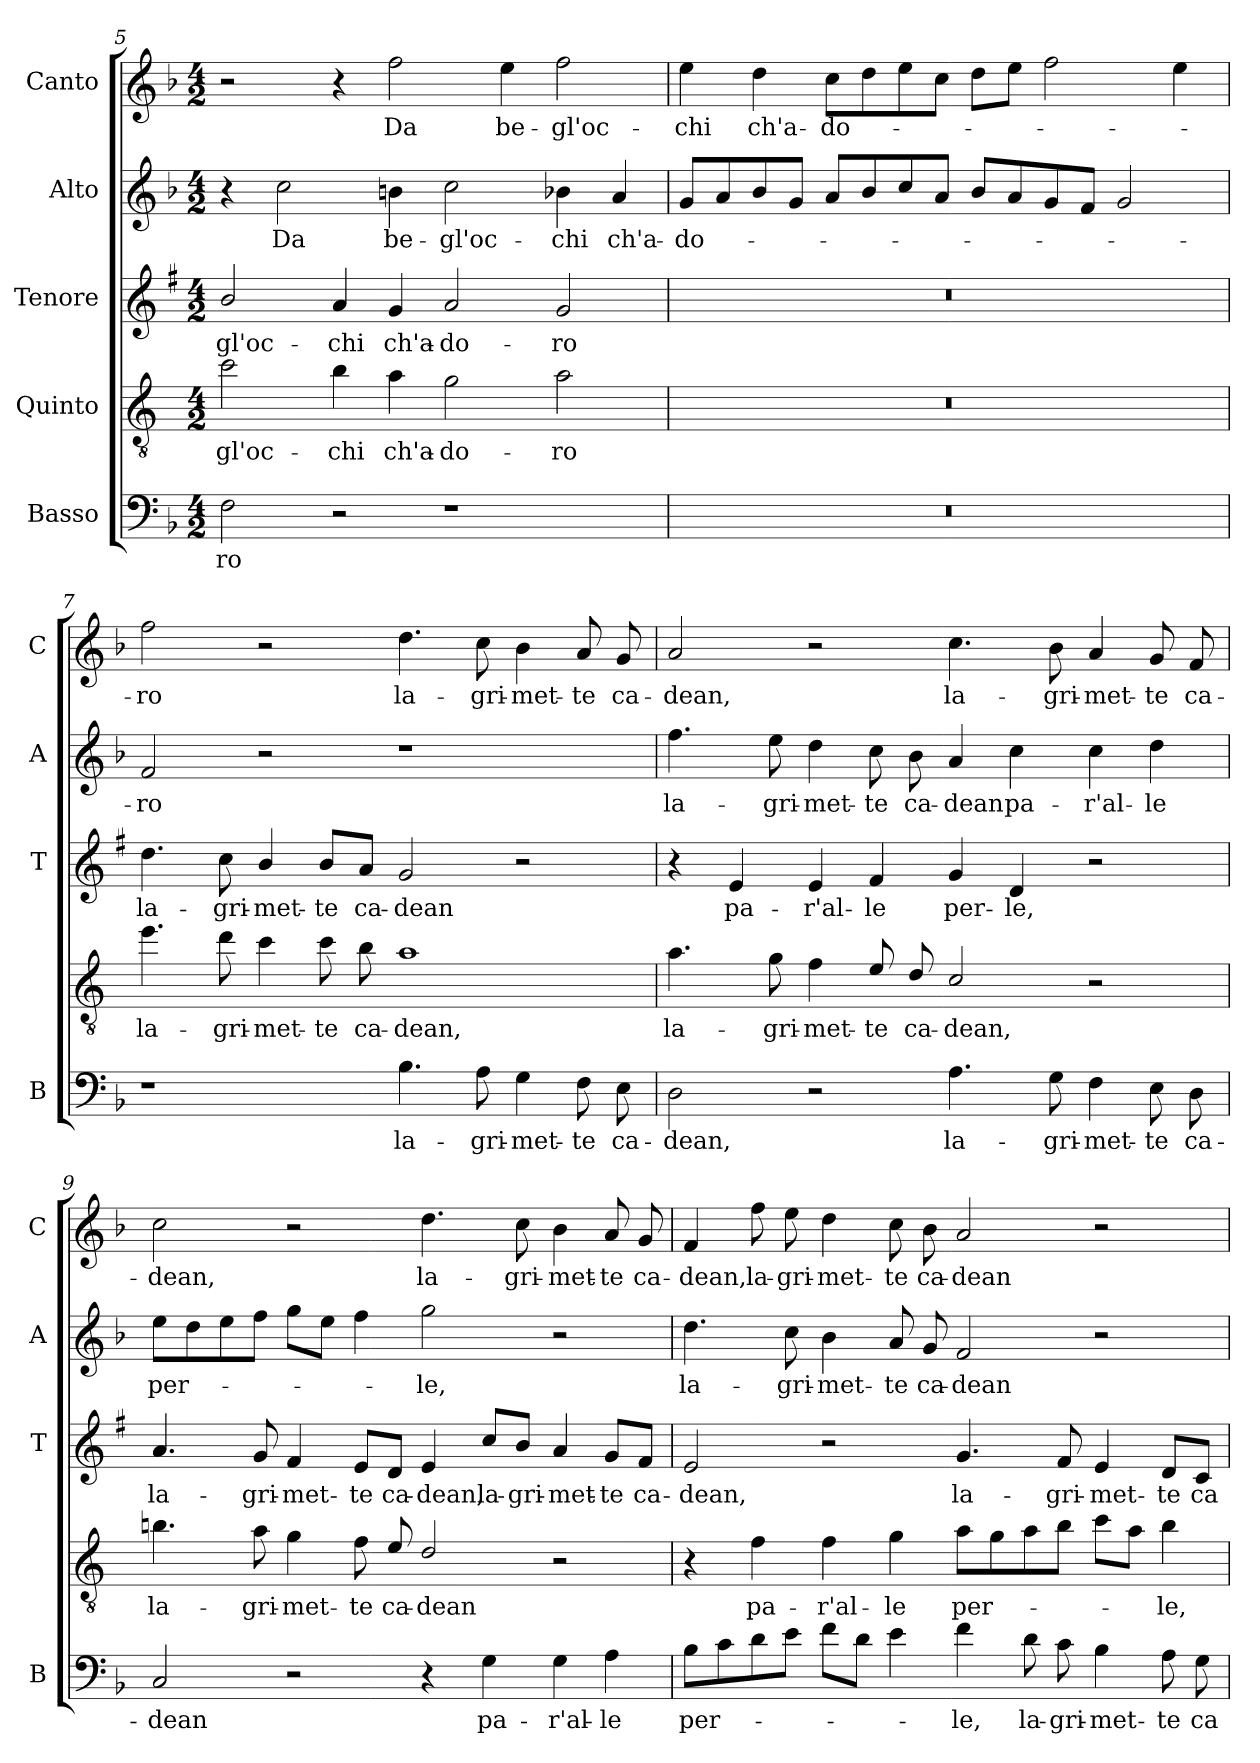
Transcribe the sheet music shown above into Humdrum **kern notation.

**kern	**text	**kern	**text	**kern	**text	**kern	**text	**kern	**text
*part5	*part5	*part4	*part4	*part3	*part3	*part2	*part2	*part1	*part1
*staff5	*staff5	*staff4	*staff4	*staff3	*staff3	*staff2	*staff2	*staff1	*staff1
*I"Basso	*	*I"Quinto	*	*I"Tenore	*	*I"Alto	*	*I"Canto	*
*I'B	*	*	*	*I'T	*	*I'A	*	*I'C	*
*clefF4	*	*clefGv2	*	*clefG2	*	*clefG2	*	*clefG2	*
*	*	*ITrd4c7	*	*ITrd1c2	*	*	*	*	*
*k[b-]	*	*k[b-]	*	*k[b-]	*	*k[b-]	*	*k[b-]	*
*F:	*	*F:	*	*F:	*	*F:	*	*F:	*
*M4/2	*	*M4/2	*	*M4/2	*	*M4/2	*	*M4/2	*
=5	=5	=5	=5	=5	=5	=5	=5	=5	=5
!	!LO:LY:b	!	!LO:LY:b	!	!LO:LY:b	!	!	!	!
2F\	-ro	2f\	-gl'oc-	2a/	-gl'oc-	4r	.	2r	.
!	!	!	!	!	!	!	!LO:LY:b	!	!
.	.	.	.	.	.	2cc\	Da	.	.
!	!	!	!LO:LY:b	!	!LO:LY:b	!	!	!	!
2r	.	4e\	-chi	4g/	-chi	.	.	4r	.
!	!	!	!LO:LY:b	!	!LO:LY:b	!	!LO:LY:b	!	!LO:LY:b
.	.	4d\	ch'a-	4f/	ch'a-	4bn\	be-	2ff\	Da
!	!	!	!LO:LY:b	!	!LO:LY:b	!	!LO:LY:b	!	!
1r	.	2c\	-do-	2g/	-do-	2cc\	-gl'oc-	.	.
!	!	!	!	!	!	!	!	!	!LO:LY:b
.	.	.	.	.	.	.	.	4ee\	be-
!	!	!	!LO:LY:b	!	!LO:LY:b	!	!LO:LY:b	!	!LO:LY:b
.	.	2d\	-ro	2f/	-ro	4b-X\	-chi	2ff\	-gl'oc-
!	!	!	!	!	!	!	!LO:LY:b	!	!
.	.	.	.	.	.	4a/	ch'a-	.	.
=6	=6	=6	=6	=6	=6	=6	=6	=6	=6
!	!	!	!	!	!	!	!LO:LY:b	!	!LO:LY:b
0r	.	0r	.	0r	.	8g/L	-do-	4ee\	-chi
.	.	.	.	.	.	8a/	.	.	.
!	!	!	!	!	!	!	!	!	!LO:LY:b
.	.	.	.	.	.	8b-/	.	4dd\	ch'a-
.	.	.	.	.	.	8g/J	.	.	.
!	!	!	!	!	!	!	!	!	!LO:LY:b
.	.	.	.	.	.	8a/L	.	8cc\L	-do-
.	.	.	.	.	.	8b-/	.	8dd\	.
.	.	.	.	.	.	8cc/	.	8ee\	.
.	.	.	.	.	.	8a/J	.	8cc\J	.
.	.	.	.	.	.	8b-/L	.	8dd\L	.
.	.	.	.	.	.	8a/	.	8ee\J	.
.	.	.	.	.	.	8g/	.	2ff\	.
.	.	.	.	.	.	8f/J	.	.	.
.	.	.	.	.	.	2g/	.	.	.
.	.	.	.	.	.	.	.	4ee\	.
!!LO:LB:g=z
=7	=7	=7	=7	=7	=7	=7	=7	=7	=7
!	!	!	!LO:LY:b	!	!LO:LY:b	!	!LO:LY:b	!	!LO:LY:b
1r	.	4.a\	la-	4.cc\	la-	2f/	-ro	2ff\	-ro
!	!	!	!LO:LY:b	!	!LO:LY:b	!	!	!	!
.	.	8g\	-gri-	8b-\	-gri-	.	.	.	.
!	!	!	!LO:LY:b	!	!LO:LY:b	!	!	!	!
.	.	4f\	-met-	4a/	-met-	2r	.	2r	.
!	!	!	!LO:LY:b	!	!LO:LY:b	!	!	!	!
.	.	8f\	-te	8a/L	-te	.	.	.	.
!	!	!	!LO:LY:b	!	!LO:LY:b	!	!	!	!
.	.	8e\	ca-	8g/J	ca-	.	.	.	.
!	!LO:LY:b	!	!LO:LY:b	!	!LO:LY:b	!	!	!	!LO:LY:b
4.B-\	la-	1d	-dean,	2f/	-dean	1r	.	4.dd\	la-
!	!LO:LY:b	!	!	!	!	!	!	!	!LO:LY:b
8A\	-gri-	.	.	.	.	.	.	8cc\	-gri-
!	!LO:LY:b	!	!	!	!	!	!	!	!LO:LY:b
4G\	-met-	.	.	2r	.	.	.	4b-\	-met-
!	!LO:LY:b	!	!	!	!	!	!	!	!LO:LY:b
8F\	-te	.	.	.	.	.	.	8a/	-te
!	!LO:LY:b	!	!	!	!	!	!	!	!LO:LY:b
8E\	ca-	.	.	.	.	.	.	8g/	ca-
=8	=8	=8	=8	=8	=8	=8	=8	=8	=8
!	!LO:LY:b	!	!LO:LY:b	!	!	!	!LO:LY:b	!	!LO:LY:b
2D\	-dean,	4.d\	la-	4r	.	4.ff\	la-	2a/	-dean,
!	!	!	!	!	!LO:LY:b	!	!	!	!
.	.	.	.	4d/	pa-	.	.	.	.
!	!	!	!LO:LY:b	!	!	!	!LO:LY:b	!	!
.	.	8c\	-gri-	.	.	8ee\	-gri-	.	.
!	!	!	!LO:LY:b	!	!LO:LY:b	!	!LO:LY:b	!	!
2r	.	4B-\	-met-	4d/	-r'al-	4dd\	-met-	2r	.
!	!	!	!LO:LY:b	!	!LO:LY:b	!	!LO:LY:b	!	!
.	.	8A/	-te	4e/	-le	8cc\	-te	.	.
!	!	!	!LO:LY:b	!	!	!	!LO:LY:b	!	!
.	.	8G/	ca-	.	.	8b-\	ca-	.	.
!	!LO:LY:b	!	!LO:LY:b	!	!LO:LY:b	!	!LO:LY:b	!	!LO:LY:b
4.A\	la-	2F/	-dean,	4f/	per-	4a/	-dean	4.cc\	la-
!	!	!	!	!	!LO:LY:b	!	!LO:LY:b	!	!
.	.	.	.	4c/	-le,	4cc\	pa-	.	.
!	!LO:LY:b	!	!	!	!	!	!	!	!LO:LY:b
8G\	-gri-	.	.	.	.	.	.	8b-\	-gri-
!	!LO:LY:b	!	!	!	!	!	!LO:LY:b	!	!LO:LY:b
4F\	-met-	2r	.	2r	.	4cc\	-r'al-	4a/	-met-
!	!LO:LY:b	!	!	!	!	!	!LO:LY:b	!	!LO:LY:b
8E\	-te	.	.	.	.	4dd\	-le	8g/	-te
!	!LO:LY:b	!	!	!	!	!	!	!	!LO:LY:b
8D\	ca-	.	.	.	.	.	.	8f/	ca-
=9	=9	=9	=9	=9	=9	=9	=9	=9	=9
!	!LO:LY:b	!	!LO:LY:b	!	!LO:LY:b	!	!LO:LY:b	!	!LO:LY:b
2C/	-dean	4.eni\	la-	4.g/	la-	8ee\L	per-	2cc\	-dean,
.	.	.	.	.	.	8dd\	.	.	.
.	.	.	.	.	.	8ee\	.	.	.
!	!	!	!LO:LY:b	!	!LO:LY:b	!	!	!	!
.	.	8d\	-gri-	8f/	-gri-	8ff\J	.	.	.
!	!	!	!LO:LY:b	!	!LO:LY:b	!	!	!	!
2r	.	4c\	-met-	4e/	-met-	8gg\L	.	2r	.
.	.	.	.	.	.	8ee\J	.	.	.
!	!	!	!LO:LY:b	!	!LO:LY:b	!	!	!	!
.	.	8B-\	-te	8d/L	-te	4ff\	.	.	.
!	!	!	!LO:LY:b	!	!LO:LY:b	!	!	!	!
.	.	8A/	ca-	8c/J	ca-	.	.	.	.
!	!	!	!LO:LY:b	!	!LO:LY:b	!	!LO:LY:b	!	!LO:LY:b
4r	.	2G/	-dean	4d/	-dean,	2gg\	-le,	4.dd\	la-
!	!LO:LY:b	!	!	!	!LO:LY:b	!	!	!	!
4G\	pa-	.	.	8b-/L	la-	.	.	.	.
!	!	!	!	!	!LO:LY:b	!	!	!	!LO:LY:b
.	.	.	.	8a/J	-gri-	.	.	8cc\	-gri-
!	!LO:LY:b	!	!	!	!LO:LY:b	!	!	!	!LO:LY:b
4G\	-r'al-	2r	.	4g/	-met-	2r	.	4b-\	-met-
!	!LO:LY:b	!	!	!	!LO:LY:b	!	!	!	!LO:LY:b
4A\	-le	.	.	8f/L	-te	.	.	8a/	-te
!	!	!	!	!	!LO:LY:b	!	!	!	!LO:LY:b
.	.	.	.	8e/J	ca-	.	.	8g/	ca-
!!LO:PB:g=z
=10	=10	=10	=10	=10	=10	=10	=10	=10	=10
!	!LO:LY:b	!	!	!	!LO:LY:b	!	!LO:LY:b	!	!LO:LY:b
8B-\L	per-	4r	.	2d/	-dean,	4.dd\	la-	4f/	-dean,
8c\	.	.	.	.	.	.	.	.	.
!	!	!	!LO:LY:b	!	!	!	!	!	!LO:LY:b
8d\	.	4B-\	pa-	.	.	.	.	8ff\	la-
!	!	!	!	!	!	!	!LO:LY:b	!	!LO:LY:b
8e\J	.	.	.	.	.	8cc\	-gri-	8ee\	-gri-
!	!	!	!LO:LY:b	!	!	!	!LO:LY:b	!	!LO:LY:b
8f\L	.	4B-\	-r'al-	2r	.	4b-\	-met-	4dd\	-met-
8d\J	.	.	.	.	.	.	.	.	.
!	!	!	!LO:LY:b	!	!	!	!LO:LY:b	!	!LO:LY:b
4e\	.	4c\	-le	.	.	8a/	-te	8cc\	-te
!	!	!	!	!	!	!	!LO:LY:b	!	!LO:LY:b
.	.	.	.	.	.	8g/	ca-	8b-\	ca-
!	!LO:LY:b	!	!LO:LY:b	!	!LO:LY:b	!	!LO:LY:b	!	!LO:LY:b
4f\	-le,	8d\L	per-	4.f/	la-	2f/	-dean	2a/	-dean
.	.	8c\	.	.	.	.	.	.	.
!	!LO:LY:b	!	!	!	!	!	!	!	!
8d\	la-	8d\	.	.	.	.	.	.	.
!	!LO:LY:b	!	!	!	!LO:LY:b	!	!	!	!
8c\	-gri-	8e\J	.	8e/	-gri-	.	.	.	.
!	!LO:LY:b	!	!	!	!LO:LY:b	!	!	!	!
4B-\	-met-	8f\L	.	4d/	-met-	2r	.	2r	.
.	.	8d\J	.	.	.	.	.	.	.
!	!LO:LY:b	!	!LO:LY:b	!	!LO:LY:b	!	!	!	!
8A\	-te	4e\	-le,	8c/L	-te	.	.	.	.
!	!LO:LY:b	!	!	!	!LO:LY:b	!	!	!	!
8G\	ca-	.	.	8B-/J	ca-	.	.	.	.
=	=	=	=	=	=	=	=	=	=
*-	*-	*-	*-	*-	*-	*-	*-	*-	*-
